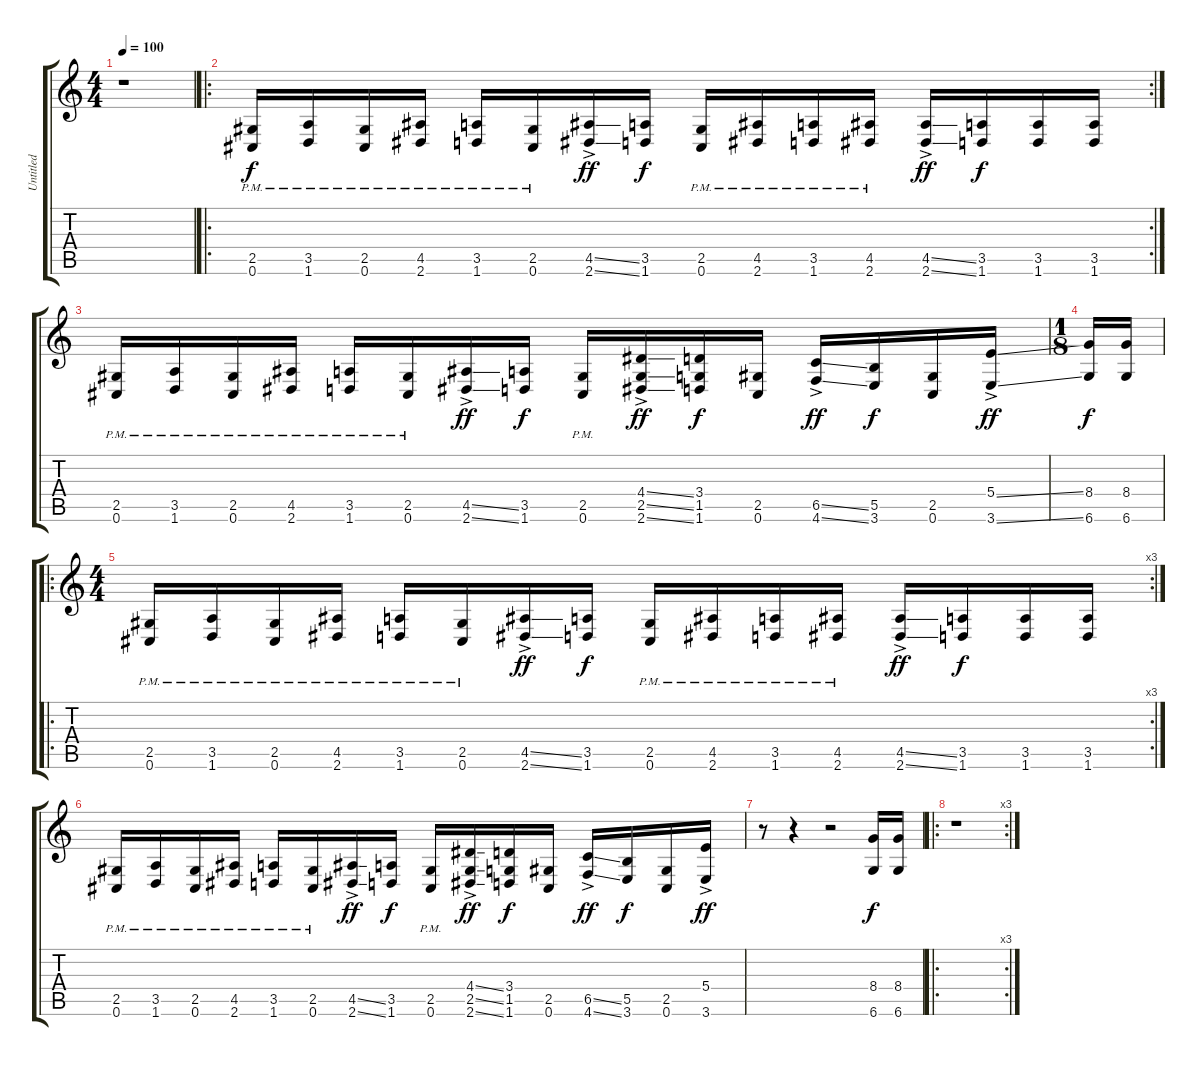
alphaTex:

\track ("Untitled" "Untitled") {instrument distortionguitar}
\staff {score tabs}
\tuning (Db4 Ab3 E3 B2 Gb2 Db2) {hide}
\ts (4 4)
\tempo 100
\clef g2
\ks c
r.1{dy f instrument distortionguitar} |
\ro
\rc 2
(2.5{pm} 0.6{pm}).16 (3.5{pm} 1.6{pm}).16 (2.5{pm} 0.6{pm}).16 (4.5{pm} 2.6{pm}).16 (3.5{pm} 1.6{pm}).16 (2.5{pm} 0.6{pm}).16 (4.5{ss ac} 2.6{ss ac}).16{dy ff} (3.5 1.6).16{dy f} (2.5{pm} 0.6{pm}).16 (4.5{pm} 2.6{pm}).16 (3.5{pm} 1.6{pm}).16 (4.5{pm} 2.6{pm}).16 (4.5{ss ac} 2.6{ss ac}).16{dy ff} (3.5 1.6).16{dy f} (3.5 1.6).16 (3.5 1.6).16 |
(2.5{pm} 0.6{pm}).16 (3.5{pm} 1.6{pm}).16 (2.5{pm} 0.6{pm}).16 (4.5{pm} 2.6{pm}).16 (3.5{pm} 1.6{pm}).16 (2.5{pm} 0.6{pm}).16 (4.5{ss ac} 2.6{ss ac}).16{dy ff} (3.5 1.6).16{dy f} (2.5{pm} 0.6{pm}).16 (4.4{ss ac} 2.5{ss ac} 2.6{ss ac}).16{dy ff} (3.4 1.5 1.6).16{dy f} (2.5 0.6).16 (6.5{ss ac} 4.6{ss ac}).16{dy ff} (5.5 3.6).16{dy f} (2.5 0.6).16 (5.4{ss ac} 3.6{ss ac}).16{dy ff} |
\ts (1 8)
(8.4 6.6).16{dy f} (8.4 6.6).16 |
\ro
\rc 3
\ts (4 4)
(2.5{pm} 0.6{pm}).16 (3.5{pm} 1.6{pm}).16 (2.5{pm} 0.6{pm}).16 (4.5{pm} 2.6{pm}).16 (3.5{pm} 1.6{pm}).16 (2.5{pm} 0.6{pm}).16 (4.5{ss ac} 2.6{ss ac}).16{dy ff} (3.5 1.6).16{dy f} (2.5{pm} 0.6{pm}).16 (4.5{pm} 2.6{pm}).16 (3.5{pm} 1.6{pm}).16 (4.5{pm} 2.6{pm}).16 (4.5{ss ac} 2.6{ss ac}).16{dy ff} (3.5 1.6).16{dy f} (3.5 1.6).16 (3.5 1.6).16 |
(2.5{pm} 0.6{pm}).16 (3.5{pm} 1.6{pm}).16 (2.5{pm} 0.6{pm}).16 (4.5{pm} 2.6{pm}).16 (3.5{pm} 1.6{pm}).16 (2.5{pm} 0.6{pm}).16 (4.5{ss ac} 2.6{ss ac}).16{dy ff} (3.5 1.6).16{dy f} (2.5{pm} 0.6{pm}).16 (4.4{ss ac} 2.5{ss ac} 2.6{ss ac}).16{dy ff} (3.4 1.5 1.6).16{dy f} (2.5 0.6).16 (6.5{ss ac} 4.6{ss ac}).16{dy ff} (5.5 3.6).16{dy f} (2.5 0.6).16 (5.4{ac} 3.6{ac}).16{dy ff} |
r.8 r.4 r.2 (8.4 6.6).16{dy f} (8.4 6.6).16 |
\ro
\rc 3
r.1
